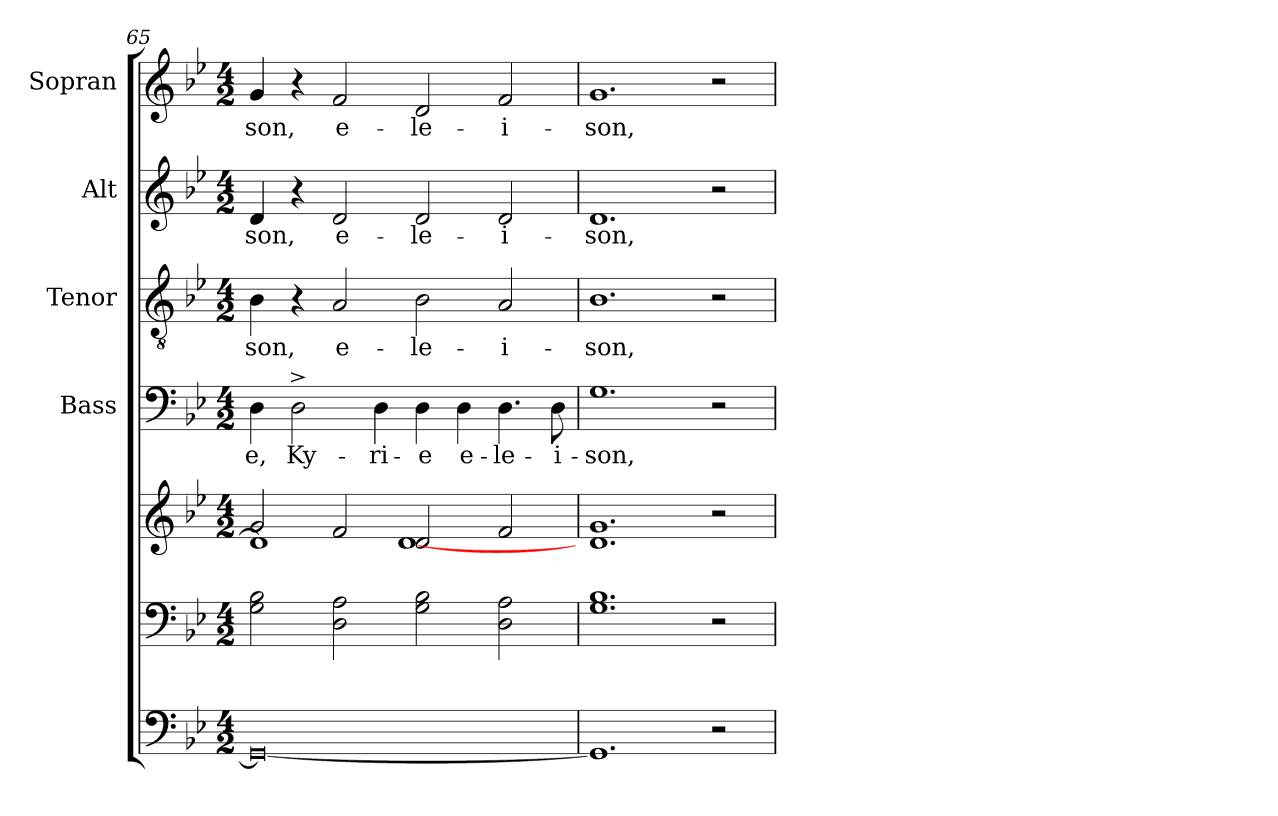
**kern	**kern	**kern	**kern	**text	**kern	**text	**kern	**text	**kern	**text
*part6	*part5	*part5	*part4	*part4	*part3	*part3	*part2	*part2	*part1	*part1
*staff7	*staff6	*staff5	*staff4	*staff4	*staff3	*staff3	*staff2	*staff2	*staff1	*staff1
*	*	*	*I"Bass	*	*I"Tenor	*	*I"Alt	*	*I"Sopran	*
*	*	*	*I'B.	*	*I'T.	*	*I'A.	*	*I'S.	*
*clefF4	*clefF4	*clefG2	*clefF4	*	*clefGv2	*	*clefG2	*	*clefG2	*
*k[b-e-]	*k[b-e-]	*k[b-e-]	*k[b-e-]	*	*k[b-e-]	*	*k[b-e-]	*	*k[b-e-]	*
*B-:	*B-:	*B-:	*B-:	*	*B-:	*	*B-:	*	*B-:	*
*M4/2	*M4/2	*M4/2	*M4/2	*	*M4/2	*	*M4/2	*	*M4/2	*
=65	=65	=65	=65	=65	=65	=65	=65	=65	=65	=65
*	*	*^	*	*	*	*	*	*	*	*
!	!	!	!	!	!LO:LY:b	!	!LO:LY:b	!	!LO:LY:b	!	!LO:LY:b
0GG_	2G\ 2B-\	2g/	1d]	4D\	-e,	4B-\	-son,	4d/	-son,	4g/	-son,
!	!	!	!	!	!LO:LY:b	!	!	!	!	!	!
.	.	.	.	2D^>\	Ky-	4r	.	4r	.	4r	.
!	!	!	!	!	!	!	!LO:LY:b	!	!LO:LY:b	!	!LO:LY:b
.	2D\ 2A\	2f/	.	.	.	2A/	e-	2d/	e-	2f/	e-
!	!	!	!	!	!LO:LY:b	!	!	!	!	!	!
.	.	.	.	4D\	-ri-	.	.	.	.	.	.
!	!	!	!	!	!LO:LY:b	!	!LO:LY:b	!	!LO:LY:b	!	!LO:LY:b
.	2G\ 2B-\	2d/	[<1d	4D\	-e	2B-\	-le-	2d/	-le-	2d/	-le-
!	!	!	!	!	!LO:LY:b	!	!	!	!	!	!
.	.	.	.	4D\	e-	.	.	.	.	.	.
!	!	!	!	!	!LO:LY:b	!	!LO:LY:b	!	!LO:LY:b	!	!LO:LY:b
.	2D\ 2A\	2f/	.	4.D\	-le-	2A/	-i-	2d/	-i-	2f/	-i-
!	!	!	!	!	!LO:LY:b	!	!	!	!	!	!
.	.	.	.	8D\	-i-	.	.	.	.	.	.
*	*	*v	*v	*	*	*	*	*	*	*	*
=66	=66	=66	=66	=66	=66	=66	=66	=66	=66	=66
!	!	!	!	!LO:LY:b	!	!LO:LY:b	!	!LO:LY:b	!	!LO:LY:b
1.GG]	1.G 1.B-	1.d 1.g	1.G	-son,	1.B-	-son,	1.d	-son,	1.g	-son,
2r	2r	2r	2r	.	2r	.	2r	.	2r	.
=	=	=	=	=	=	=	=	=	=	=
*-	*-	*-	*-	*-	*-	*-	*-	*-	*-	*-
